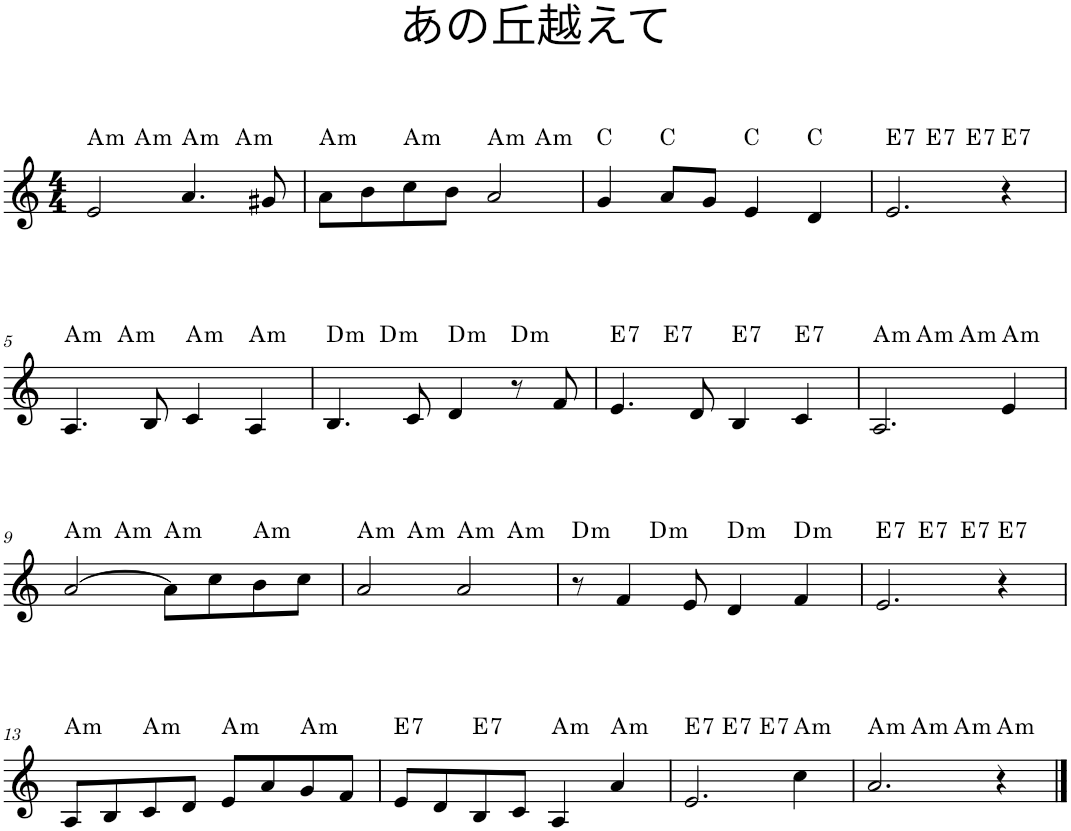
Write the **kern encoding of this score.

**kern	**harte
*part1	*part1
*staff1	*
*I"Piano	*
*I'Pno.	*
*clefG2	*
*k[]	*
*M4/4	*
=1	=1
!	!LO:H:kt=m
*^	*
*	*^	*
2e/	4ryy	2.ryy	A:min
!	!	!	!LO:H:kt=m
.	2.ryy	.	A:min
!	!	!	!LO:H:kt=m
4.a/	.	.	A:min
!	!	!	!LO:H:kt=m
.	.	4ryy	A:min
8g#X/	.	.	.
=2	=2	=2	=2
!	!	!	!LO:H:kt=m
*	*v	*v	*
8a\L	2.ryy	A:min
8b\	.	.
!	!	!LO:H:kt=m
8cc\	.	A:min
8b\J	.	.
!	!	!LO:H:kt=m
2a/	.	A:min
!	!	!LO:H:kt=m
.	4ryy	A:min
*v	*v	*
=3	=3
4g/	C:maj
8a/L	C:maj
8g/J	.
4e/	C:maj
4d/	C:maj
=4	=4
!	!LO:H:kt=7
*^	*
*	*^	*
2.e/	4ryy	2ryy	E:7
!	!	!	!LO:H:kt=7
.	2.ryy	.	E:7
!	!	!	!LO:H:kt=7
.	.	2ryy	E:7
!	!	!	!LO:H:kt=7
4r	.	.	E:7
!!LO:LB:g=z	!!	!!
=5	=5	=5	=5
!	!	!	!LO:H:kt=m
*	*v	*v	*
4.A/	4ryy	A:min
!	!	!LO:H:kt=m
.	2.ryy	A:min
8B/	.	.
!	!	!LO:H:kt=m
4c/	.	A:min
!	!	!LO:H:kt=m
4A/	.	A:min
=6	=6	=6
!	!	!LO:H:kt=m
4.B/	4ryy	D:min
!	!	!LO:H:kt=m
.	2.ryy	D:min
8c/	.	.
!	!	!LO:H:kt=m
4d/	.	D:min
!	!	!LO:H:kt=m
8r	.	D:min
8f/	.	.
=7	=7	=7
!	!	!LO:H:kt=7
4.e/	4ryy	E:7
!	!	!LO:H:kt=7
.	2.ryy	E:7
8d/	.	.
!	!	!LO:H:kt=7
4B/	.	E:7
!	!	!LO:H:kt=7
4c/	.	E:7
=8	=8	=8
!	!	!LO:H:kt=m
*	*^	*
2.A/	4ryy	2ryy	A:min
!	!	!	!LO:H:kt=m
.	2.ryy	.	A:min
!	!	!	!LO:H:kt=m
.	.	2ryy	A:min
!	!	!	!LO:H:kt=m
4e/	.	.	A:min
!!LO:LB:g=z	!!	!!
=9	=9	=9	=9
!	!	!	!LO:H:kt=m
*	*v	*v	*
[2a/	4ryy	A:min
!	!	!LO:H:kt=m
.	2.ryy	A:min
!	!	!LO:H:kt=m
8a\L]	.	A:min
8cc\	.	.
!	!	!LO:H:kt=m
8b\	.	A:min
8cc\J	.	.
=10	=10	=10
!	!	!LO:H:kt=m
*	*^	*
2a/	4ryy	2.ryy	A:min
!	!	!	!LO:H:kt=m
.	2.ryy	.	A:min
!	!	!	!LO:H:kt=m
2a/	.	.	A:min
!	!	!	!LO:H:kt=m
.	.	4ryy	A:min
=11	=11	=11	=11
!	!	!	!LO:H:kt=m
*	*v	*v	*
8r	4ryy	D:min
4f/	.	.
!	!	!LO:H:kt=m
.	2.ryy	D:min
8e/	.	.
!	!	!LO:H:kt=m
4d/	.	D:min
!	!	!LO:H:kt=m
4f/	.	D:min
=12	=12	=12
!	!	!LO:H:kt=7
*	*^	*
2.e/	4ryy	2ryy	E:7
!	!	!	!LO:H:kt=7
.	2.ryy	.	E:7
!	!	!	!LO:H:kt=7
.	.	2ryy	E:7
!	!	!	!LO:H:kt=7
4r	.	.	E:7
!!LO:LB:g=z	!!	!!
=13	=13	=13	=13
!	!	!	!LO:H:kt=m
*v	*v	*v	*
8A/L	A:min
8B/	.
!	!LO:H:kt=m
8c/	A:min
8d/J	.
!	!LO:H:kt=m
8e/L	A:min
8a/	.
!	!LO:H:kt=m
8g/	A:min
8f/J	.
=14	=14
!	!LO:H:kt=7
8e/L	E:7
8d/	.
!	!LO:H:kt=7
8B/	E:7
8c/J	.
!	!LO:H:kt=m
4A/	A:min
!	!LO:H:kt=m
4a/	A:min
=15	=15
!	!LO:H:kt=7
*^	*
*	*^	*
2.e/	4ryy	2ryy	E:7
!	!	!	!LO:H:kt=7
.	2.ryy	.	E:7
!	!	!	!LO:H:kt=7
.	.	2ryy	E:7
!	!	!	!LO:H:kt=m
4cc\	.	.	A:min
=16	=16	=16	=16
!	!	!	!LO:H:kt=m
2.a/	4ryy	2ryy	A:min
!	!	!	!LO:H:kt=m
.	2.ryy	.	A:min
!	!	!	!LO:H:kt=m
.	.	2ryy	A:min
!	!	!	!LO:H:kt=m
4r	.	.	A:min
*v	*v	*v	*
==	==
*-	*-
